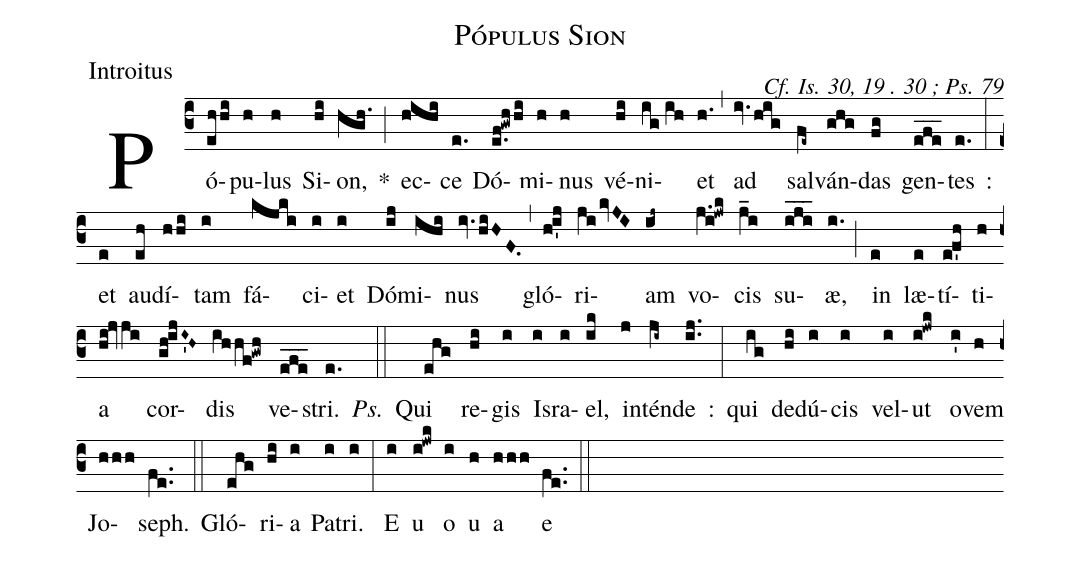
name: Pópulus Sion;
office-part: Introitus;
commentary: Cf. Is. 30, 19 . 30 ; Ps. 79;
%%
% The syntax in this part is called gabc. Please refer to http://gregorio-project.github.io/gabc/index.html

Pó(c3eh/hi)pu(h)lus(h) Si(hi)on,(hgh.) *(;) ec(hihi)ce(e.) Dó(e.f!gwhhi)mi(h){n}us(h) vé(hi)ni(ig//ih)et(h.) (,) ad(iv./hig) sal(fe~)ván(ghg)das(fg) gen(e_f_e_)tes(e.) :(:)

et(e) au(eh)dí(hhi)tam(i) fá(kjki)ci(i)et(i) Dó(ij)mi(ihi)nus(iv./hiHF.) (,) gló(h!i'j)ri(ji/kvJI)am(ij~) vo(j.i!jwk)cis(j_i) su(i_j_i_)æ,(i.) (;) in(e) læ(e)tí(e!f'h)ti(h)a(hi!jvji)

cor(gh!ijI'~H~)dis(ihhf!gwh) ve(e_f_e_)stri.(e.) <i>Ps.</i>(::) Qui(ehg) re(hi)gis(i) I(i)sra(i)el,(ik) in(j)tén(ji~)de(ij..) :(:) qui(ig) de(hi)dú(i)cis(i)

vel(i)ut(i!jwk) o(i')vem(h) Jo(hhh)seph.(fe..) (::) Gló(ehg)ri(hi)a(i) Pa(i)tri.(i) (:) <eu>E(i) u(i!jwk) o(i) u(h) a(hhh) e</eu>(fe..) (::)
